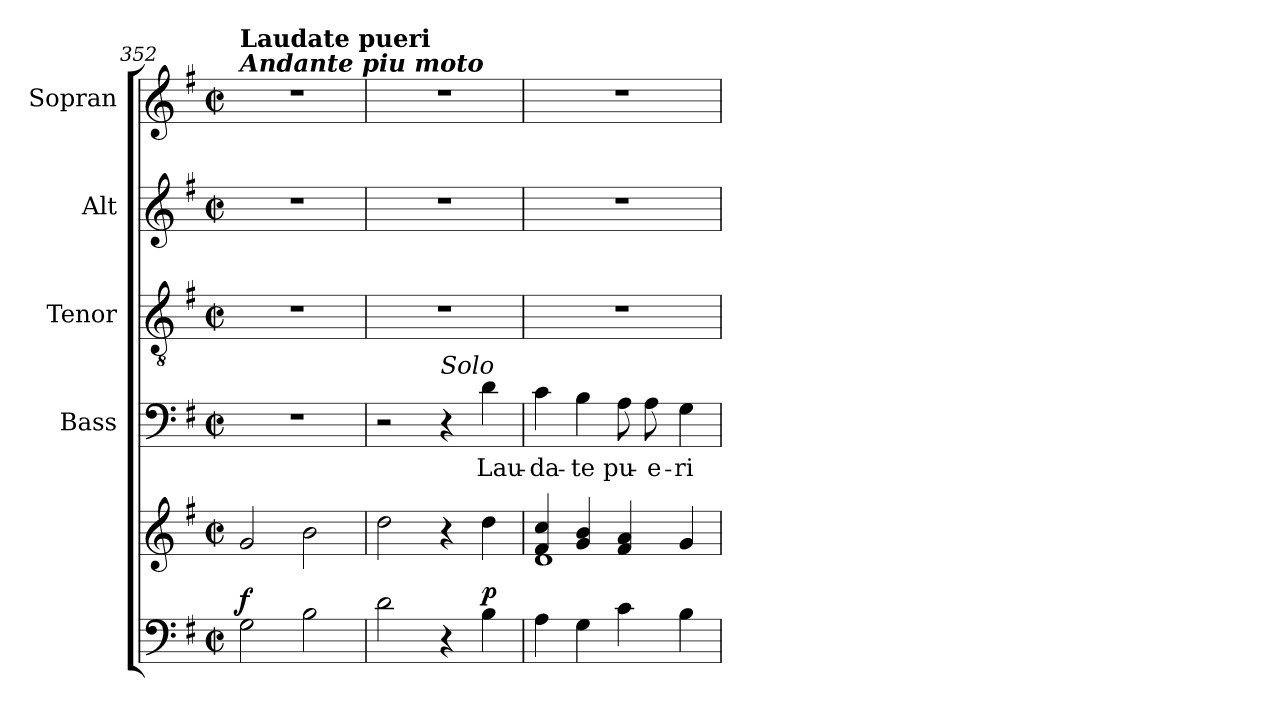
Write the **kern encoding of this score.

**kern	**kern	**dynam	**kern	**text	**kern	**kern	**kern
*part5	*part5	*part5	*part4	*part4	*part3	*part2	*part1
*staff6	*staff5	*staff5/6	*staff4	*staff4	*staff3	*staff2	*staff1
*	*	*	*I"Bass	*	*I"Tenor	*I"Alt	*I"Sopran
*	*	*	*I'B.	*	*I'T.	*I'A.	*I'S.
!!LO:LB:g=z
*clefF4	*clefG2	*	*clefF4	*	*clefGv2	*clefG2	*clefG2
*k[f#]	*k[f#]	*	*k[f#]	*	*k[f#]	*k[f#]	*k[f#]
*G:	*G:	*	*G:	*	*G:	*G:	*G:
*M2/2	*M2/2	*	*M2/2	*	*M2/2	*M2/2	*M2/2
*met(c|)	*met(c|)	*	*met(c|)	*	*met(c|)	*met(c|)	*met(c|)
=352	=352	=352	=352	=352	=352	=352	=352
!	!	!	!	!	!	!	!LO:TX:a:Bi:t=Andante piu moto
!	!	!	!	!	!	!	!LO:TX:a:B:t=Laudate pueri
!	!	!LO:DY:a=2	!	!	!	!	!
2G\	2g/	f	1r	.	1r	1r	1r
2B\	2b\	.	.	.	.	.	.
=353	=353	=353	=353	=353	=353	=353	=353
2d\	2dd\	.	2r	.	1r	1r	1r
!	!	!	!LO:TX:a:i:t=Solo	!	!	!	!
4r	4r	.	4r	.	.	.	.
!	!	!LO:DY:a=2	!	!LO:LY:b	!	!	!
4B\	4dd\	p	4d\	Lau-	.	.	.
=354	=354	=354	=354	=354	=354	=354	=354
*	*^	*	*	*	*	*	*
!	!	!	!	!	!LO:LY:b	!	!	!
4A\	4f#/ 4cc/	1d	.	4c\	-da-	1r	1r	1r
!	!	!	!	!	!LO:LY:b	!	!	!
4G\	4g/ 4b/	.	.	4B\	-te	.	.	.
!	!	!	!	!	!LO:LY:b	!	!	!
4c\	4f#/ 4a/	.	.	8A\	pu-	.	.	.
!	!	!	!	!	!LO:LY:b	!	!	!
.	.	.	.	8A\	-e-	.	.	.
!	!	!	!	!	!LO:LY:b	!	!	!
4B\	4g/	.	.	4G\	-ri	.	.	.
*	*v	*v	*	*	*	*	*	*
=	=	=	=	=	=	=	=
*-	*-	*-	*-	*-	*-	*-	*-
